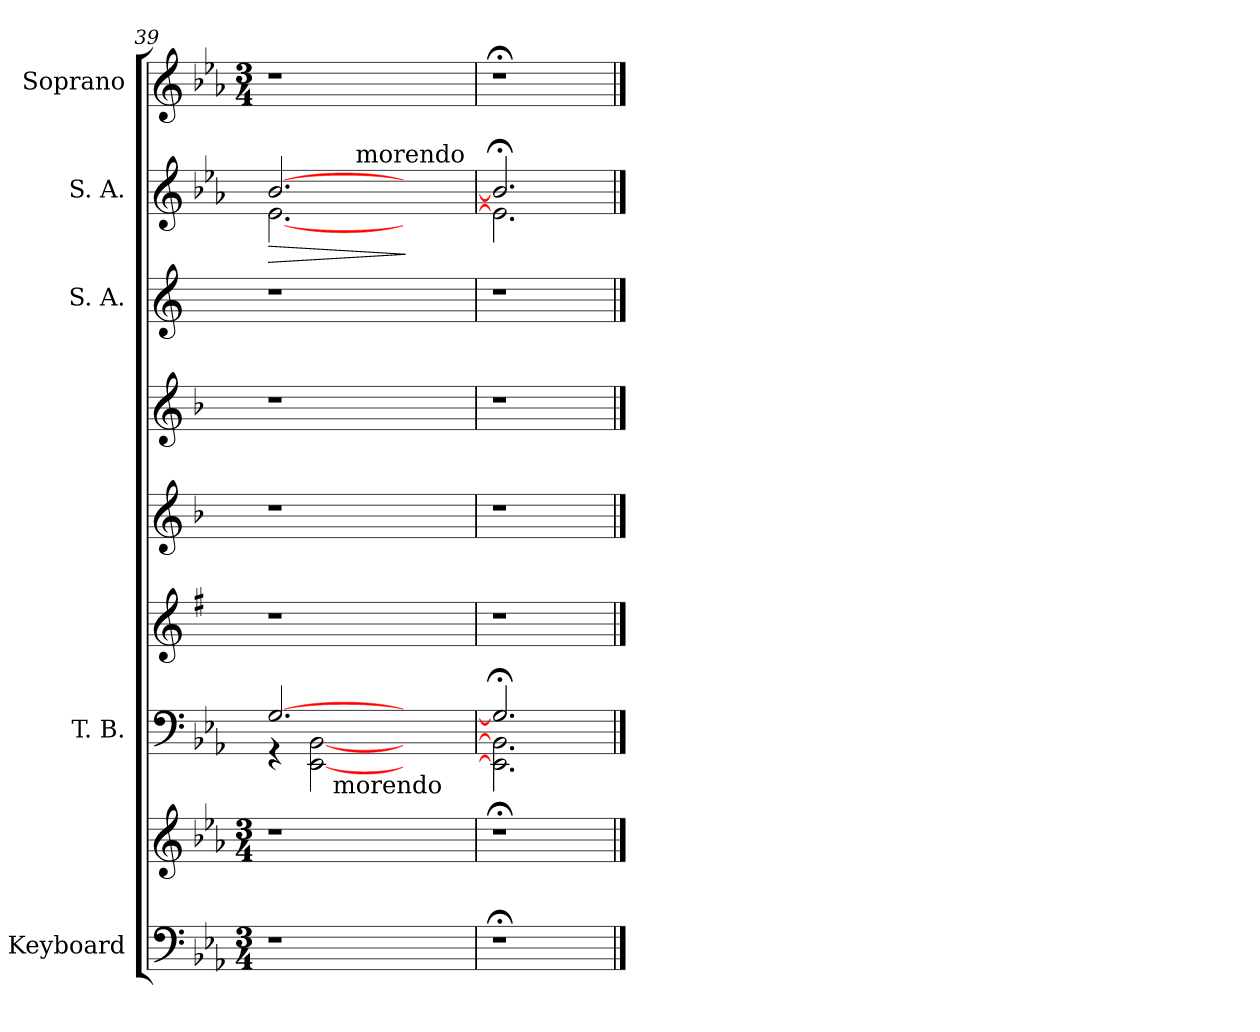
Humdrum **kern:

**kern	**kern	**kern	**kern	**kern	**kern	**kern	**kern	**dynam	**kern
*part8	*part8	*part7	*part6	*part5	*part4	*part3	*part2	*part2	*part1
*staff9	*staff8	*staff7	*staff6	*staff5	*staff4	*staff3	*staff2	*staff2	*staff1
*I"Keyboard	*	*I"T. B.	*	*	*	*I"S. A.	*I"S. A.	*	*I"Soprano
*	*	*I'T. B.	*	*	*	*	*I'S. A.	*	*I'S.
*clefF4	*clefG2	*clefF4	*clefG2	*clefG2	*clefG2	*clefG2	*clefG2	*	*clefG2
*	*	*	*ITrd2c4	*ITrd1c2	*ITrd1c2	*ITrd-2c-3	*	*	*
*k[b-e-a-]	*k[b-e-a-]	*k[b-e-a-]	*k[b-e-a-]	*k[b-e-a-]	*k[b-e-a-]	*k[b-e-a-]	*k[b-e-a-]	*	*k[b-e-a-]
*E-:	*E-:	*E-:	*E-:	*E-:	*E-:	*E-:	*E-:	*	*E-:
*M3/4	*M3/4	*	*	*	*	*	*	*	*M3/4
=39	=39	=39	=39	=39	=39	=39	=39	=39	=39
!LO:N:vis=1	!LO:N:vis=1	!	!	!	!	!	!	!LO:HP:b	!LO:N:vis=1
*	*	*^	*	*	*	*	*^	*	*
*	*	*	*^	*	*	*	*	*	*^	*	*
2.r	2.r	[>2.G/	4rGG	4ryy	1r	1r	1r	1r	[>2.b-/	[<2.e-\	4ryy	>	2.r
.	.	.	[<2EE-\ [<2BB-\	16.ryy	.	.	.	.	.	.	8ryy	.	.
!	!	!	!	!LO:TX:b:t=morendo	!	!	!	!	!	!	!	!	!
.	.	.	.	2ryy	.	.	.	.	.	.	.	.	.
.	.	.	.	.	.	.	.	.	.	.	32ryy	.	.
!	!	!	!	!	!	!	!	!	!	!	!LO:TX:a:t=morendo	!	!
.	.	.	.	.	.	.	.	.	.	.	2ryy	.	.
4ryy	4ryy	4ryy	4ryy	.	.	.	.	.	4ryy	4ryy	.	]	4ryy
.	.	.	.	8ryy	.	.	.	.	.	.	.	.	.
.	.	.	.	.	.	.	.	.	.	.	16.ryy	.	.
.	.	.	.	32ryy	.	.	.	.	.	.	.	.	.
=40	=40	=40	=40	=40	=40	=40	=40	=40	=40	=40	=40	=40	=40
!LO:N:vis=1	!LO:N:vis=1	!	!	!	!	!	!	!	!	!	!	!	!LO:N:vis=1
*	*	*	*v	*v	*	*	*	*	*	*v	*v	*	*
2.r;<	2.r;<	2.G;</]	2.EE-\] 2.BB-\]	1r	1r	1r	1r	2.b-;</]	2.e-\]	.	2.r;<
4ryy	4ryy	4ryy	4ryy	.	.	.	.	4ryy	4ryy	.	4ryy
*	*	*v	*v	*	*	*	*	*v	*v	*	*
==	==	==	==	==	==	==	==	==	==
*-	*-	*-	*-	*-	*-	*-	*-	*-	*-
